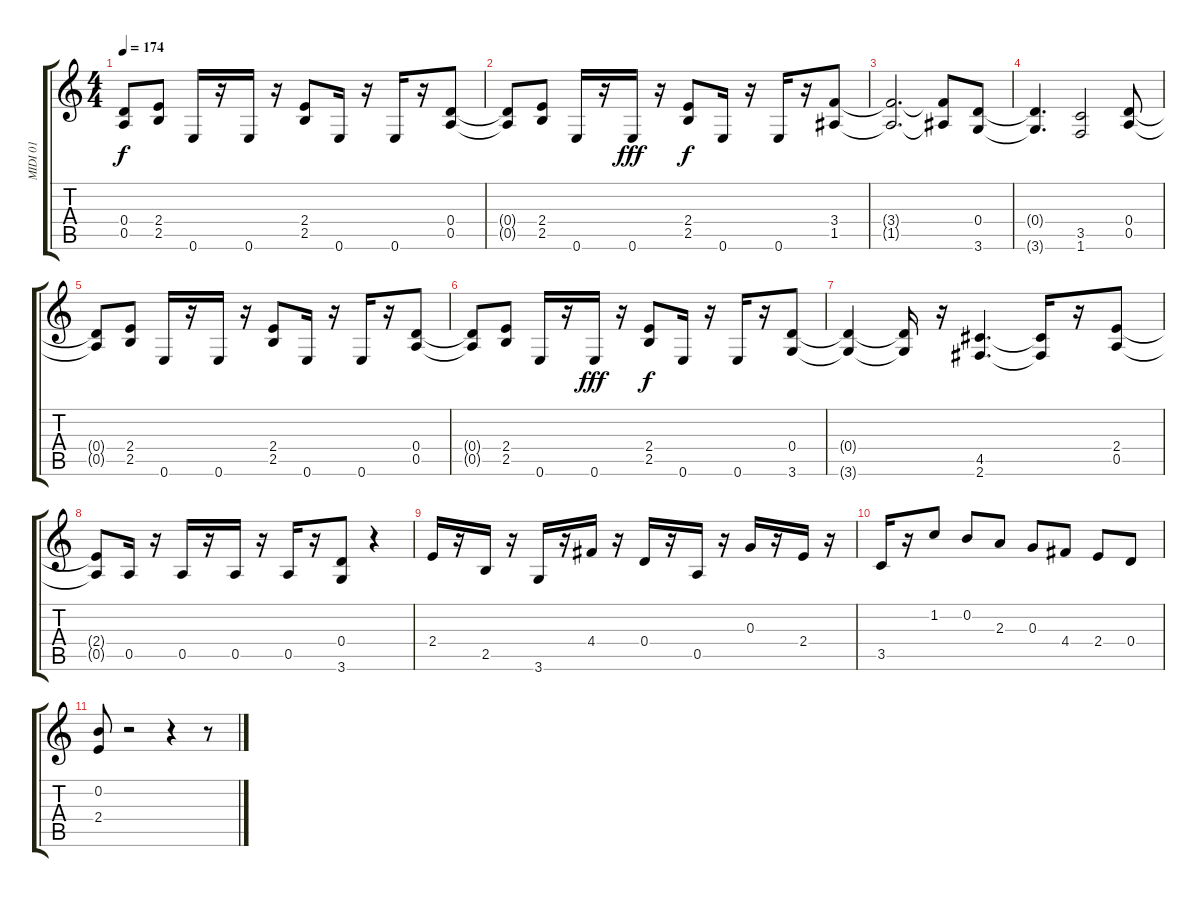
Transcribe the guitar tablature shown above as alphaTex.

\track ("MIDI 01" "MIDI 01") {instrument distortionguitar}
\staff {score tabs}
\tuning (E4 B3 G3 D3 A2 E2) {hide}
\ts (4 4)
\tempo 174
\clef g2
\ks c
(0.4{t} 0.5{t}).8{dy f} (2.4 2.5).8 0.6.16 r.16 0.6.16 r.16 (2.4 2.5).8 0.6.16 r.16 0.6.16 r.16 (0.4 0.5).8 |
(0.4{t} 0.5{t}).8 (2.4 2.5).8 0.6.16 r.16 0.6.16{dy fff} r.16 (2.4 2.5).8{dy f} 0.6.16 r.16 0.6.16 r.16 (3.4 1.5).8 |
(3.4{t} 1.5{t}).2{d} (3.4{t} 1.5{t}).8 (0.4 3.6).8 |
(0.4{t} 3.6{t}).4{d} (3.5 1.6).2 (0.4 0.5).8 |
(0.4{t} 0.5{t}).8 (2.4 2.5).8 0.6.16 r.16 0.6.16 r.16 (2.4 2.5).8 0.6.16 r.16 0.6.16 r.16 (0.4 0.5).8 |
(0.4{t} 0.5{t}).8 (2.4 2.5).8 0.6.16 r.16 0.6.16{dy fff} r.16 (2.4 2.5).8{dy f} 0.6.16 r.16 0.6.16 r.16 (0.4 3.6).8 |
(0.4{t} 3.6{t}).4 (0.4{t} 3.6{t}).16 r.16 (4.5 2.6).4{d} (4.5{t} 2.6{t}).16 r.16 (2.4 0.5).8 |
(2.4{t} 0.5{t}).8 0.5.16 r.16 0.5.16 r.16 0.5.16 r.16 0.5.16 r.16 (0.4 3.6).8 r.4 |
2.4.16 r.16 2.5.16 r.16 3.6.16 r.16 4.4.16 r.16 0.4.16 r.16 0.5.16 r.16 0.3.16 r.16 2.4.16 r.16 |
3.5.16 r.16 1.2.8 0.2.8 2.3.8 0.3.8 4.4.8 2.4.8 0.4.8 |
(0.2 2.4).8 r.2 r.4 r.8
